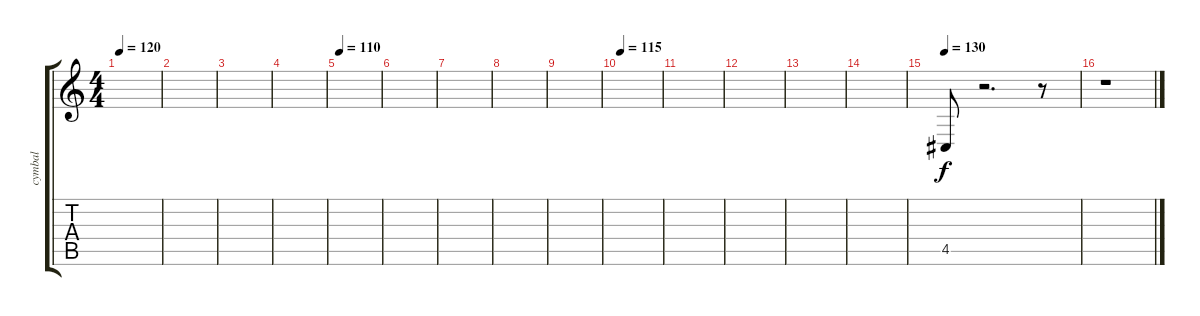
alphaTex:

\track ("cymbal" "cymbal") {instrument reversecymbal}
\staff {score tabs}
\tuning (E4 B3 G3 D3 A2 E2) {hide}
\ts (4 4)
\tempo 120
\clef g2
\ks c
|
|
|
|
\tempo 110
|
|
|
|
|
\tempo 115
|
|
|
|
|
\tempo 130
4.5.8 r.2{d} r.8 |
r.1
